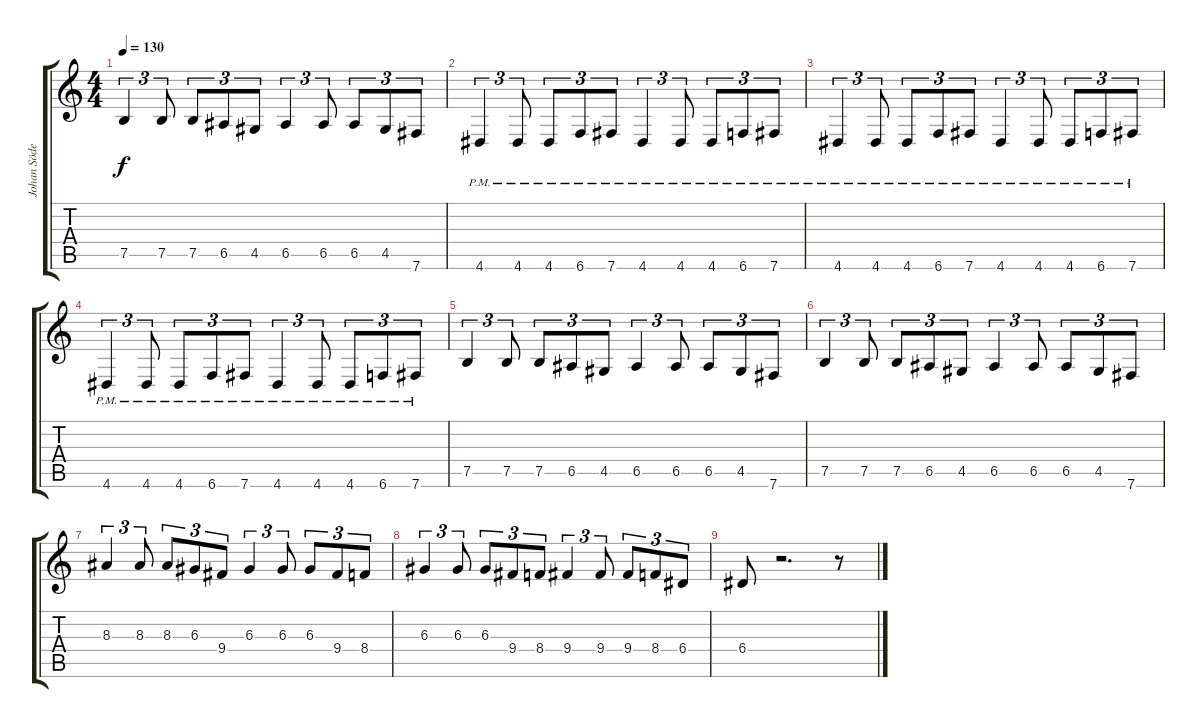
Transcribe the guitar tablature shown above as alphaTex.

\track ("Johan Söderberg" "Johan Söde") {instrument distortionguitar}
\staff {score tabs}
\tuning (B3 Gb3 D3 A2 E2 B1) {hide}
\ts (4 4)
\tempo 130
\clef g2
\ks c
7.5.4{tu (3 2) dy f} 7.5.8{tu (3 2)} 7.5.8{tu (3 2)} 6.5.8{tu (3 2)} 4.5.8{tu (3 2)} 6.5.4{tu (3 2)} 6.5.8{tu (3 2)} 6.5.8{tu (3 2)} 4.5.8{tu (3 2)} 7.6.8{tu (3 2)} |
4.6{pm}.4{tu (3 2)} 4.6{pm}.8{tu (3 2)} 4.6{pm}.8{tu (3 2)} 6.6{pm}.8{tu (3 2)} 7.6{pm}.8{tu (3 2)} 4.6{pm}.4{tu (3 2)} 4.6{pm}.8{tu (3 2)} 4.6{pm}.8{tu (3 2)} 6.6{pm}.8{tu (3 2)} 7.6{pm}.8{tu (3 2)} |
4.6{pm}.4{tu (3 2)} 4.6{pm}.8{tu (3 2)} 4.6{pm}.8{tu (3 2)} 6.6{pm}.8{tu (3 2)} 7.6{pm}.8{tu (3 2)} 4.6{pm}.4{tu (3 2)} 4.6{pm}.8{tu (3 2)} 4.6{pm}.8{tu (3 2)} 6.6{pm}.8{tu (3 2)} 7.6{pm}.8{tu (3 2)} |
4.6{pm}.4{tu (3 2)} 4.6{pm}.8{tu (3 2)} 4.6{pm}.8{tu (3 2)} 6.6{pm}.8{tu (3 2)} 7.6{pm}.8{tu (3 2)} 4.6{pm}.4{tu (3 2)} 4.6{pm}.8{tu (3 2)} 4.6{pm}.8{tu (3 2)} 6.6{pm}.8{tu (3 2)} 7.6{pm}.8{tu (3 2)} |
7.5.4{tu (3 2)} 7.5.8{tu (3 2)} 7.5.8{tu (3 2)} 6.5.8{tu (3 2)} 4.5.8{tu (3 2)} 6.5.4{tu (3 2)} 6.5.8{tu (3 2)} 6.5.8{tu (3 2)} 4.5.8{tu (3 2)} 7.6.8{tu (3 2)} |
7.5.4{tu (3 2)} 7.5.8{tu (3 2)} 7.5.8{tu (3 2)} 6.5.8{tu (3 2)} 4.5.8{tu (3 2)} 6.5.4{tu (3 2)} 6.5.8{tu (3 2)} 6.5.8{tu (3 2)} 4.5.8{tu (3 2)} 7.6.8{tu (3 2)} |
8.3.4{tu (3 2)} 8.3.8{tu (3 2)} 8.3.8{tu (3 2)} 6.3.8{tu (3 2)} 9.4.8{tu (3 2)} 6.3.4{tu (3 2)} 6.3.8{tu (3 2)} 6.3.8{tu (3 2)} 9.4.8{tu (3 2)} 8.4.8{tu (3 2)} |
6.3.4{tu (3 2)} 6.3.8{tu (3 2)} 6.3.8{tu (3 2)} 9.4.8{tu (3 2)} 8.4.8{tu (3 2)} 9.4.4{tu (3 2)} 9.4.8{tu (3 2)} 9.4.8{tu (3 2)} 8.4.8{tu (3 2)} 6.4.8{tu (3 2)} |
6.4.8 r.2{d} r.8
